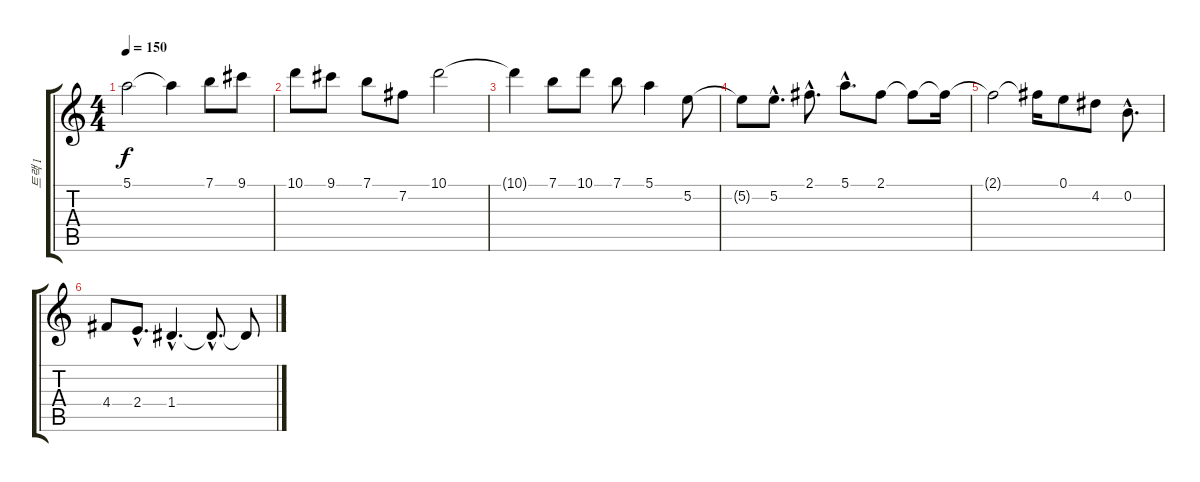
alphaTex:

\track ("트랙 1" "트랙 1") {instrument distortionguitar}
\staff {score tabs}
\tuning (E4 B3 G3 D3 A2 E2) {hide}
\ts (4 4)
\tempo 150
\clef g2
\ks c
5.1.2{dy f} 5.1{t}.4 7.1.8 9.1.8 |
10.1.8 9.1.8 7.1.8 7.2.8 10.1.2 |
10.1{t}.4 7.1.8 10.1.8 7.1.8 5.1.4 5.2.8 |
5.2{t}.8 5.2{hac}.8{d} 2.1{hac}.8{d} 5.1{hac}.8{d} 2.1.8 2.1{t}.8 2.1{t}.16 |
2.1{t}.2 2.1{t}.16 0.1.8 4.2.8 0.2{hac}.8{d} |
4.4.8 2.4{hac}.8{d} 1.4{hac}.4{d} 1.4{hac t}.8{d} 1.4{t}.8
